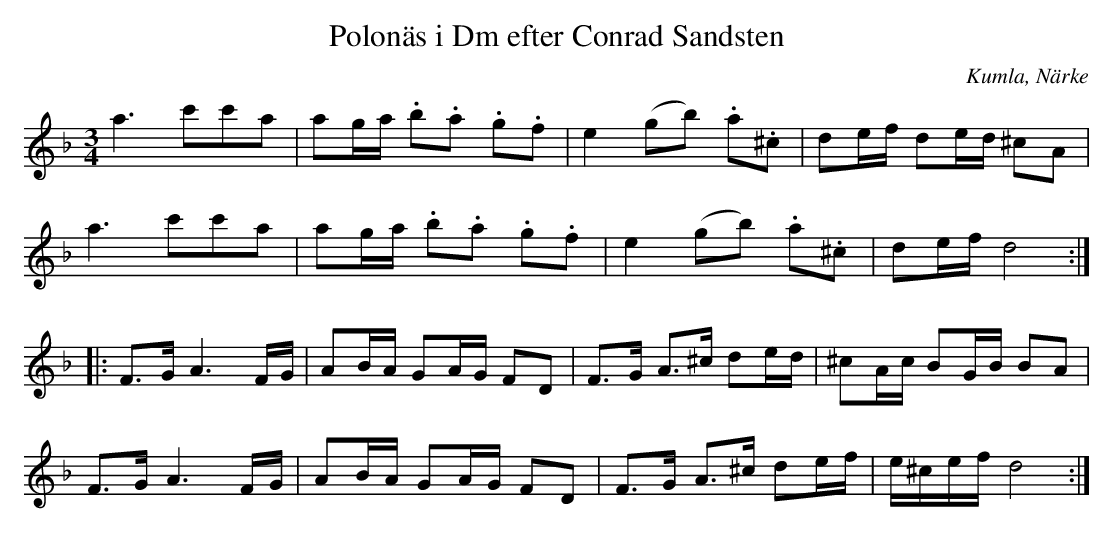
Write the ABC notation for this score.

X:1
T:Polonäs i Dm efter Conrad Sandsten
O:Kumla, Närke
M:3/4
L:1/16
K:Dm
a6 c'2c'2a2 | a2ga .b2.a2 .g2.f2 | e4 (g2b2) .a2.^c2 | d2ef d2ed ^c2A2 |
a6 c'2c'2a2 | a2ga .b2.a2 .g2.f2 | e4 (g2b2) .a2.^c2 | d2ef d8 ::
F2>G2 A6FG | A2BA G2AG F2D2 | F2>G2 A2>^c2 d2ed | ^c2Ac B2GB B2A2 |
F2>G2 A6FG | A2BA G2AG F2D2 | F2>G2 A2>^c2 d2ef | e^cef d8 :|
